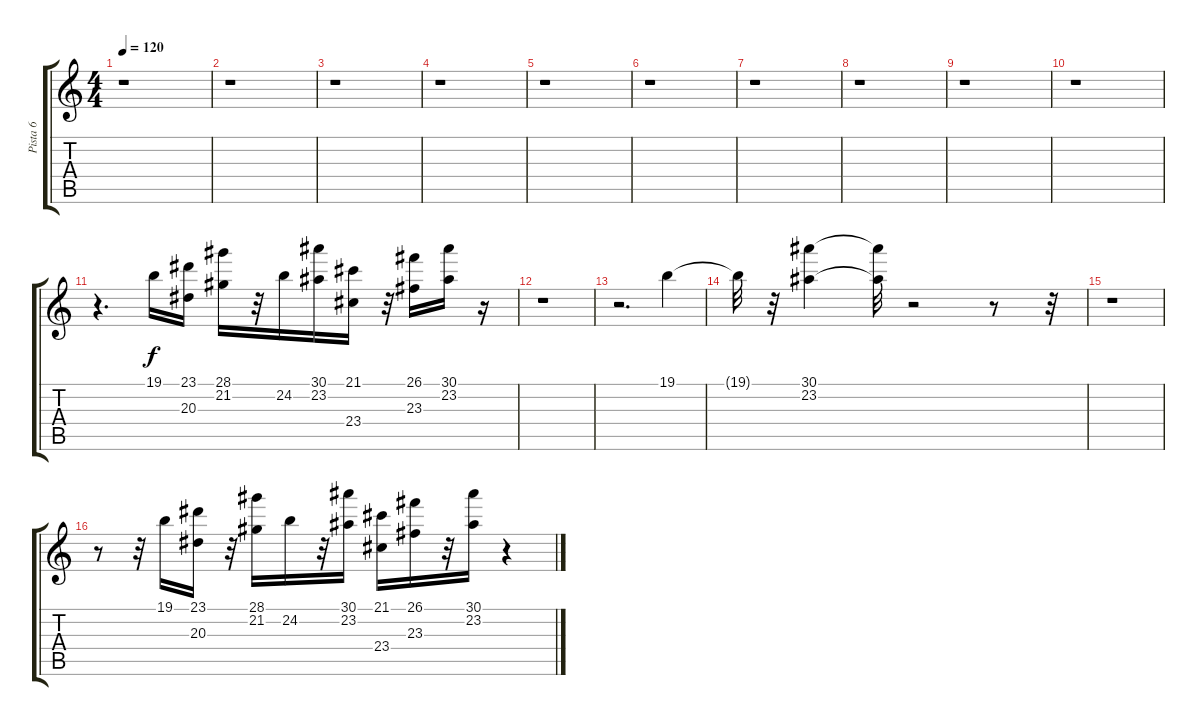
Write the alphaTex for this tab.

\track ("Pista 6" "Pista 6") {instrument marimba}
\staff {score tabs}
\tuning (E4 B3 G3 D3 A2 E2) {hide}
\ts (4 4)
\tempo 120
\clef g2
\ks c
r.1{dy f} |
r.1 |
r.1 |
r.1 |
r.1 |
r.1 |
r.1 |
r.1 |
r.1 |
r.1 |
r.4{d} 19.1.16 (23.1 20.3).16 (28.1 21.2).16 r.32 24.2.16 (30.1 23.2).16 (21.1 23.4).16 r.32 (26.1 23.3).16 (30.1 23.2).16 r.16 |
r.1 |
r.2{d} 19.1.4 |
19.1{t}.32 r.32 (30.1 23.2).4 (30.1{t} 23.2{t}).32 r.2 r.8 r.32 |
r.1 |
r.8 r.32 19.1.16 (23.1 20.3).16 r.32 (28.1 21.2).16 24.2.16 r.32 (30.1 23.2).16 (21.1 23.4).16 (26.1 23.3).16 r.32 (30.1 23.2).16 r.4
